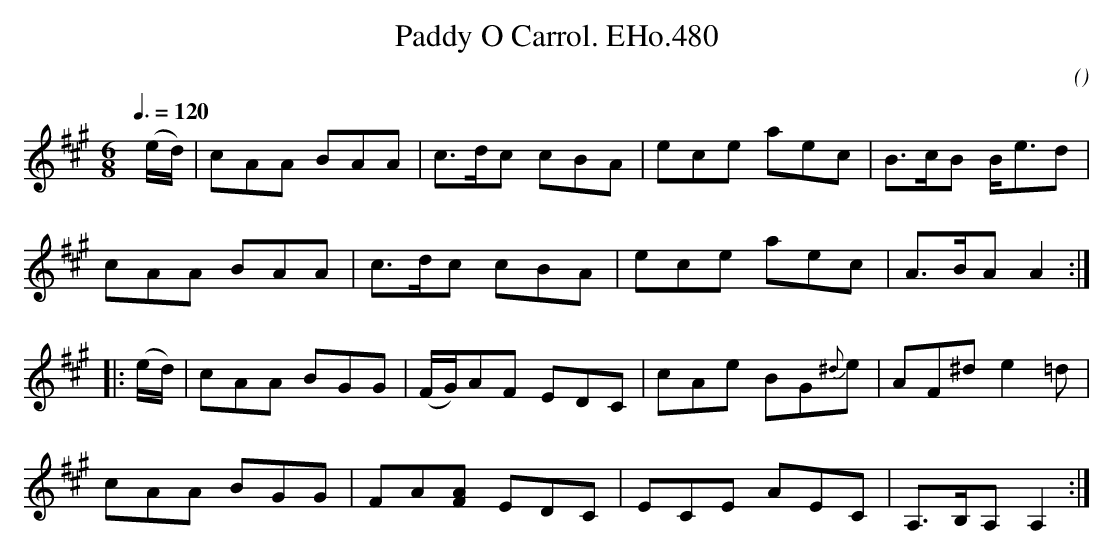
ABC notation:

X:1
T:Paddy O Carrol. EHo.480
M:6/8
L:1/8
Q:3/8=120
C:
O:
K:A
y(e/d/) | cAA BAA | c>dc cBA | ece aec | B>cB B<ed |
cAA BAA | c>dc cBA | ece aec | A>BA A2 :|
|: (e/d/) | cAA BGG | (F/G/)AF EDC | cAe BG{^d}e | AF^d e2=d |
cAA BGG | FA[FA] EDC | ECE AEC | A,>B,A, A,2 :|
